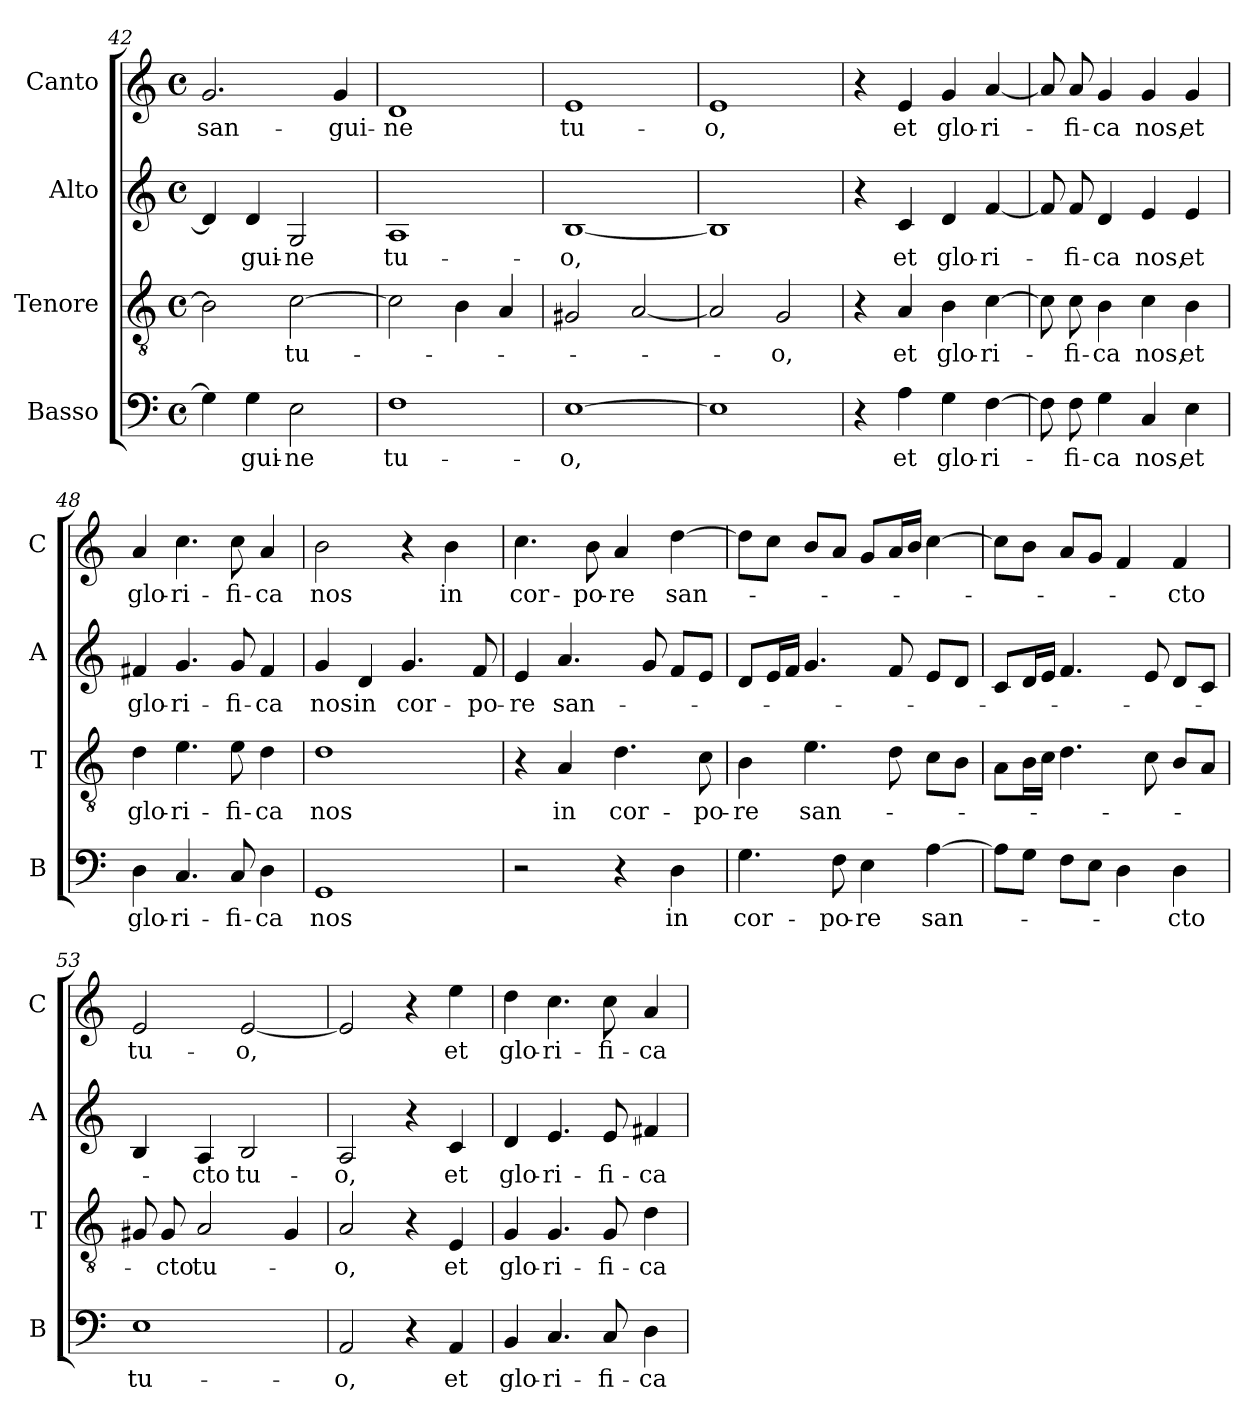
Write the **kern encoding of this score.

**kern	**text	**kern	**text	**kern	**text	**kern	**text
*part4	*part4	*part3	*part3	*part2	*part2	*part1	*part1
*staff4	*staff4	*staff3	*staff3	*staff2	*staff2	*staff1	*staff1
*I"Basso	*	*I"Tenore	*	*I"Alto	*	*I"Canto	*
*I'B	*	*I'T	*	*I'A	*	*I'C	*
*clefF4	*	*clefGv2	*	*clefG2	*	*clefG2	*
*k[]	*	*k[]	*	*k[]	*	*k[]	*
*C:	*	*C:	*	*C:	*	*C:	*
*M4/4	*	*M4/4	*	*M4/4	*	*M4/4	*
*met(c)	*	*met(c)	*	*met(c)	*	*met(c)	*
=42	=42	=42	=42	=42	=42	=42	=42
!	!	!	!	!	!	!	!LO:LY:b
4G\]	.	2B\]	.	4d/]	.	2.g/	san-
!	!LO:LY:b	!	!	!	!LO:LY:b	!	!
4G\	-gui-	.	.	4d/	-gui-	.	.
!	!LO:LY:b	!	!LO:LY:b	!	!LO:LY:b	!	!
2E\	-ne	[2c\	tu-	2G/	-ne	.	.
!	!	!	!	!	!	!	!LO:LY:b
.	.	.	.	.	.	4g/	-gui-
=43	=43	=43	=43	=43	=43	=43	=43
!	!LO:LY:b	!	!	!	!LO:LY:b	!	!LO:LY:b
1F	tu-	2c\]	.	1A	tu-	1d	-ne
.	.	4B\	.	.	.	.	.
.	.	4A/	.	.	.	.	.
=44	=44	=44	=44	=44	=44	=44	=44
!	!LO:LY:b	!	!	!	!LO:LY:b	!	!LO:LY:b
[1E	-o,	2G#X/	.	[1B	-o,	1e	tu-
.	.	[2A/	.	.	.	.	.
=45	=45	=45	=45	=45	=45	=45	=45
!	!	!	!	!	!	!	!LO:LY:b
1E]	.	2A/]	.	1B]	.	1e	-o,
!	!	!	!LO:LY:b	!	!	!	!
.	.	2G/	-o,	.	.	.	.
!!LO:LB:g=z
=46	=46	=46	=46	=46	=46	=46	=46
4r	.	4r	.	4r	.	4r	.
!	!LO:LY:b	!	!LO:LY:b	!	!LO:LY:b	!	!LO:LY:b
4A\	et	4A/	et	4c/	et	4e/	et
!	!LO:LY:b	!	!LO:LY:b	!	!LO:LY:b	!	!LO:LY:b
4G\	glo-	4B\	glo-	4d/	glo-	4g/	glo-
!	!LO:LY:b	!	!LO:LY:b	!	!LO:LY:b	!	!LO:LY:b
[4F\	-ri-	[4c\	-ri-	[4f/	-ri-	[4a/	-ri-
=47	=47	=47	=47	=47	=47	=47	=47
8F\]	.	8c\]	.	8f/]	.	8a/]	.
!	!LO:LY:b	!	!LO:LY:b	!	!LO:LY:b	!	!LO:LY:b
8F\	-fi-	8c\	-fi-	8f/	-fi-	8a/	-fi-
!	!LO:LY:b	!	!LO:LY:b	!	!LO:LY:b	!	!LO:LY:b
4G\	-ca	4B\	-ca	4d/	-ca	4g/	-ca
!	!LO:LY:b	!	!LO:LY:b	!	!LO:LY:b	!	!LO:LY:b
4C/	nos,	4c\	nos,	4e/	nos,	4g/	nos,
!	!LO:LY:b	!	!LO:LY:b	!	!LO:LY:b	!	!LO:LY:b
4E\	et	4B\	et	4e/	et	4g/	et
=48	=48	=48	=48	=48	=48	=48	=48
!	!LO:LY:b	!	!LO:LY:b	!	!LO:LY:b	!	!LO:LY:b
4D\	glo-	4d\	glo-	4f#X/	glo-	4a/	glo-
!	!LO:LY:b	!	!LO:LY:b	!	!LO:LY:b	!	!LO:LY:b
4.C/	-ri-	4.e\	-ri-	4.g/	-ri-	4.cc\	-ri-
!	!LO:LY:b	!	!LO:LY:b	!	!LO:LY:b	!	!LO:LY:b
8C/	-fi-	8e\	-fi-	8g/	-fi-	8cc\	-fi-
!	!LO:LY:b	!	!LO:LY:b	!	!LO:LY:b	!	!LO:LY:b
4D\	-ca	4d\	-ca	4f#/	-ca	4a/	-ca
=49	=49	=49	=49	=49	=49	=49	=49
!	!LO:LY:b	!	!LO:LY:b	!	!LO:LY:b	!	!LO:LY:b
1GG	nos	1d	nos	4g/	nos	2b\	nos
!	!	!	!	!	!LO:LY:b	!	!
.	.	.	.	4d/	in	.	.
!	!	!	!	!	!LO:LY:b	!	!
.	.	.	.	4.g/	cor-	4r	.
!	!	!	!	!	!	!	!LO:LY:b
.	.	.	.	.	.	4b\	in
!	!	!	!	!	!LO:LY:b	!	!
.	.	.	.	8f/	-po-	.	.
=50	=50	=50	=50	=50	=50	=50	=50
!	!	!	!	!	!LO:LY:b	!	!LO:LY:b
2r	.	4r	.	4e/	-re	4.cc\	cor-
!	!	!	!LO:LY:b	!	!LO:LY:b	!	!
.	.	4A/	in	4.a/	san-	.	.
!	!	!	!	!	!	!	!LO:LY:b
.	.	.	.	.	.	8b\	-po-
!	!	!	!LO:LY:b	!	!	!	!LO:LY:b
4r	.	4.d\	cor-	.	.	4a/	-re
.	.	.	.	8g/	.	.	.
!	!LO:LY:b	!	!	!	!	!	!LO:LY:b
4D\	in	.	.	8f/L	.	[4dd\	san-
!	!	!	!LO:LY:b	!	!	!	!
.	.	8c\	-po-	8e/J	.	.	.
=51	=51	=51	=51	=51	=51	=51	=51
!	!LO:LY:b	!	!LO:LY:b	!	!	!	!
4.G\	cor-	4B\	-re	8d/L	.	8dd\L]	.
.	.	.	.	16e/L	.	8cc\J	.
.	.	.	.	16f/JJ	.	.	.
!	!	!	!LO:LY:b	!	!	!	!
.	.	4.e\	san-	4.g/	.	8b/L	.
!	!LO:LY:b	!	!	!	!	!	!
8F\	-po-	.	.	.	.	8a/J	.
!	!LO:LY:b	!	!	!	!	!	!
4E\	-re	.	.	.	.	8g/L	.
.	.	8d\	.	8f/	.	16a/L	.
.	.	.	.	.	.	16b/JJ	.
!	!LO:LY:b	!	!	!	!	!	!
[4A\	san-	8c\L	.	8e/L	.	[4cc\	.
.	.	8B\J	.	8d/J	.	.	.
!!LO:PB:g=z
=52	=52	=52	=52	=52	=52	=52	=52
8A\L]	.	8A\L	.	8c/L	.	8cc\L]	.
8G\J	.	16B\L	.	16d/L	.	8b\J	.
.	.	16c\JJ	.	16e/JJ	.	.	.
8F\L	.	4.d\	.	4.f/	.	8a/L	.
8E\J	.	.	.	.	.	8g/J	.
4D\	.	.	.	.	.	4f/	.
.	.	8c\	.	8e/	.	.	.
!	!LO:LY:b	!	!	!	!	!	!LO:LY:b
4D\	-cto	8B/L	.	8d/L	.	4f/	-cto
.	.	8A/J	.	8c/J	.	.	.
=53	=53	=53	=53	=53	=53	=53	=53
!	!LO:LY:b	!	!	!	!	!	!LO:LY:b
1E	tu-	8G#X/	.	4B/	.	2e/	tu-
!	!	!	!LO:LY:b	!	!	!	!
.	.	8G#/	-cto	.	.	.	.
!	!	!	!LO:LY:b	!	!LO:LY:b	!	!
.	.	2A/	tu-	4A/	-cto	.	.
!	!	!	!	!	!LO:LY:b	!	!LO:LY:b
.	.	.	.	2B/	tu-	[2e/	-o,
.	.	4G#/	.	.	.	.	.
=54	=54	=54	=54	=54	=54	=54	=54
!	!LO:LY:b	!	!LO:LY:b	!	!LO:LY:b	!	!
2AA/	-o,	2A/	-o,	2A/	-o,	2e/]	.
4r	.	4r	.	4r	.	4r	.
!	!LO:LY:b	!	!LO:LY:b	!	!LO:LY:b	!	!LO:LY:b
4AA/	et	4E/	et	4c/	et	4ee\	et
=55	=55	=55	=55	=55	=55	=55	=55
!	!LO:LY:b	!	!LO:LY:b	!	!LO:LY:b	!	!LO:LY:b
4BB/	glo-	4G/	glo-	4d/	glo-	4dd\	glo-
!	!LO:LY:b	!	!LO:LY:b	!	!LO:LY:b	!	!LO:LY:b
4.C/	-ri-	4.G/	-ri-	4.e/	-ri-	4.cc\	-ri-
!	!LO:LY:b	!	!LO:LY:b	!	!LO:LY:b	!	!LO:LY:b
8C/	-fi-	8G/	-fi-	8e/	-fi-	8cc\	-fi-
!	!LO:LY:b	!	!LO:LY:b	!	!LO:LY:b	!	!LO:LY:b
4D\	-ca	4d\	-ca	4f#X/	-ca	4a/	-ca
=	=	=	=	=	=	=	=
*-	*-	*-	*-	*-	*-	*-	*-
